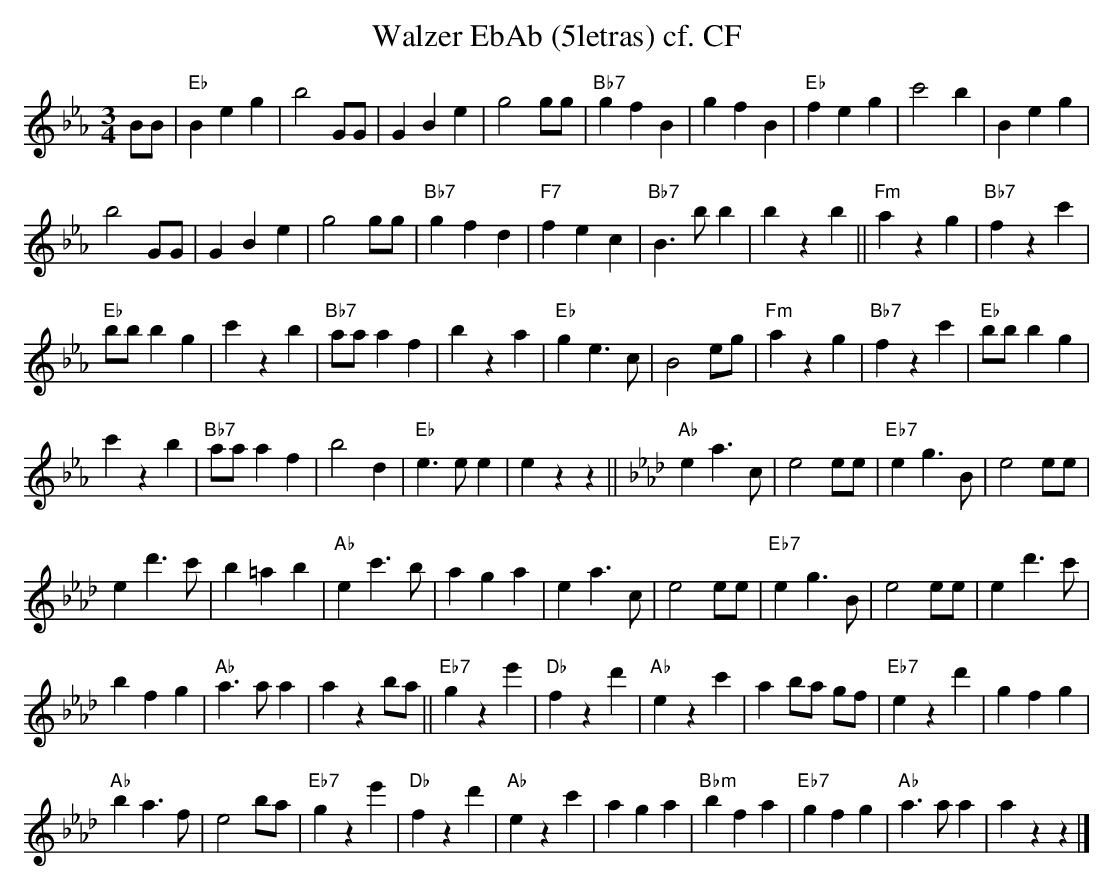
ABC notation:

X:1
T:Walzer EbAb (5letras) cf. CF
M:3/4
L:1/4
K:Ebmaj%%MIDI gchordon
B/2B/2 | "Eb"Beg | b2G/2G/2 | GBe | g2g/2g/2 | "Bb7"gfB | gfB | "Eb"feg | \
c'2b | Beg |
b2G/2G/2 | GBe | g2g/2g/2 | "Bb7"gfd | "F7"fec | "Bb7"B>bb | \
bzb || "Fm"azg | "Bb7"fzc' |
"Eb"b/2b/2bg | c'zb | "Bb7"a/2a/2af | bza | "Eb"ge>c | \
B2e/2g/2 | "Fm"azg | "Bb7"fzc' | "Eb"b/2b/2bg |
c'zb | "Bb7"a/2a/2af | b2d | "Eb"e>ee | \
ezz || [K:Abmaj] "Ab"ea>c | e2e/2e/2 | "Eb7"eg>B | e2e/2e/2 |
ed'>c' | b=ab | "Ab"ec'>b | \
aga | ea>c | e2e/2e/2 | "Eb7"eg>B | e2e/2e/2 | ed'>c' |
bfg | "Ab"a>aa | \
azb/2a/2 || "Eb7"gze' | "Db"fzd' | "Ab"ezc' | ab/2a/2 g/2f/2 | "Eb7"ezd' | gfg |
"Ab"ba>f | \
e2b/2a/2 | "Eb7"gze' | "Db"fzd' | "Ab"ezc' | aga | "Bbm"bfa | "Eb7"gfg | "Ab"a>aa | azz |]
